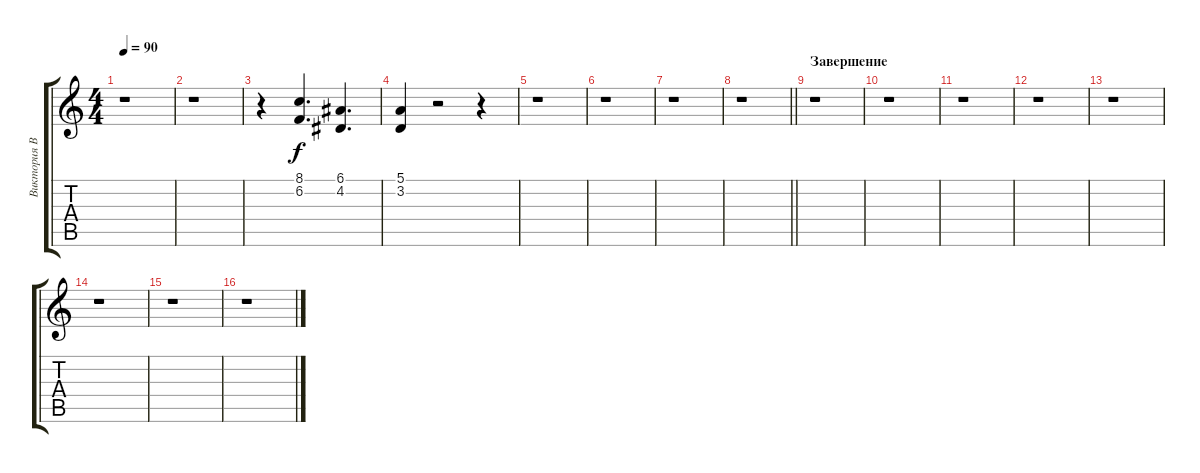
\track ("Виктория Вилоган" "Виктория В") {instrument brightacousticpiano}
\staff {score tabs}
\tuning (E4 B3 G3 D3 A2 E2) {hide}
\ts (4 4)
\tempo 90
\clef g2
\ks c
r.1{dy f} |
r.1 |
r.4 (8.1 6.2).4{d} (6.1 4.2).4{d} |
(5.1 3.2).4 r.2 r.4 |
r.1 |
r.1 |
r.1 |
\barLineRight lightlight
r.1 |
\section ("" "Завершение")
r.1 |
r.1 |
r.1 |
r.1 |
r.1 |
r.1 |
r.1 |
r.1
